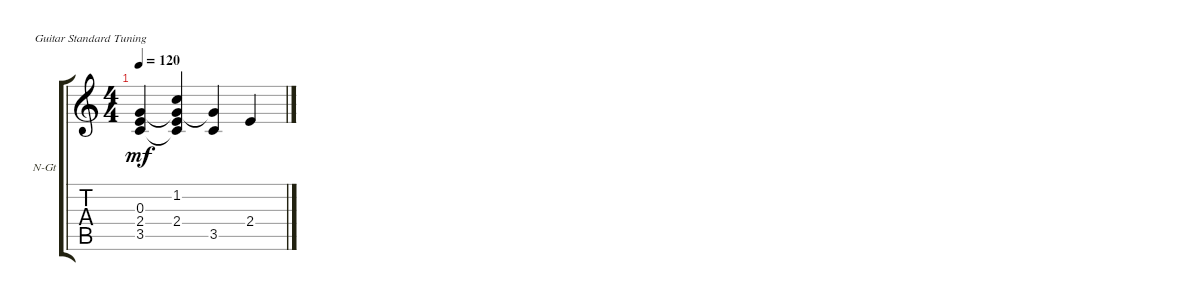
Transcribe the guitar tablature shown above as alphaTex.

\defaultSystemsLayout 4
\bracketExtendMode groupsimilarinstruments
\firstSystemTrackNameOrientation horizontal
\otherSystemsTrackNameOrientation horizontal
\track ("N-Gt Rythm+Acc" "N-Gt") {instrument acousticguitarnylon}
\staff {score tabs}
\tuning (E4 B3 G3 D3 A2 E2)
\ts (4 4)
\tempo 120
\clef g2
\scale
0.333333
\ks c
(3.5 2.4 0.3).4{dy mf} (3.5{t} 0.3{t} 2.4 1.2).4 (0.3{t} 3.5).4 2.4.4 |
\scale
0.333333 |
\scale
0.333333 |
\scale
0.333333 |
\scale
0.333333 |
\scale
0.333333 |
\scale
0.333333 |
\scale
0.333333 |
\scale
0.333333 |
\scale
0.333333 |
\scale
0.333333 |
\scale
0.333333 |
\scale
0.333333 |
\scale
0.333333 |
\scale
0.333333 |
\scale
0.333333
